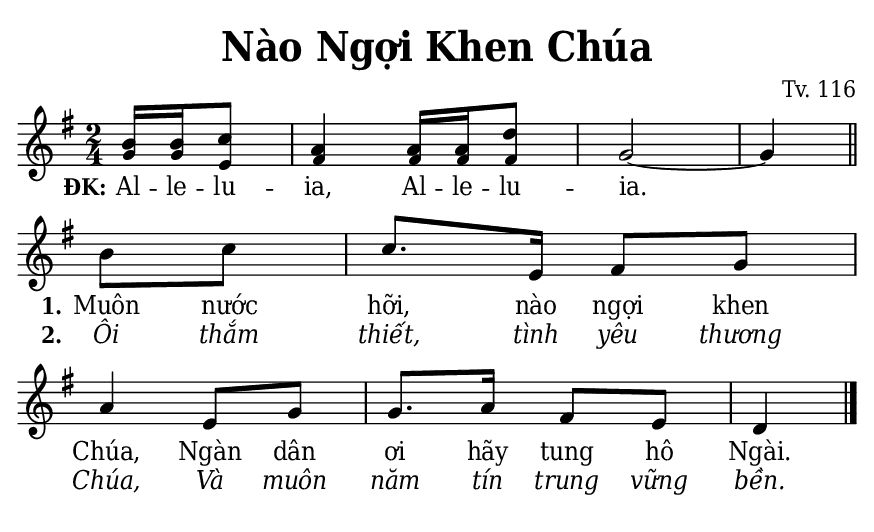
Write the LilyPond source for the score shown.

% Cài đặt chung\
\version "2.22.1"
\include "english.ly"

\header {
  title = \markup { \fontsize #1 "Nào Ngợi Khen Chúa" }
  composer = "Tv. 116"
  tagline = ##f
}

% Nhạc phiên khúc
nhacPhienKhucSop = \relative c'' {
  \partial 4 b16 b c8 |
  a4 a16 a d8 |
  g,2 ~ |
  g4 \bar "||" \break
  
  b8 c |
  c8. e,16 fs8 g |
  a4 e8 g |
  g8. a16 fs8 e |
  d4 \bar "|."
}

nhacPhienKhucAlto = \relative c'' {
  g16 g e8 |
  fs4 fs16 fs fs8 |
  g2 ~ |
  g4
}

% Lời phiên khúc
loiPhienKhucSop = \lyrics {
  \set stanza = "ĐK:"
  Al -- le -- lu -- ia,
  Al -- le -- lu -- ia.
  <<
    {
      \set stanza = "1."
      Muôn nước hỡi, nào ngợi khen Chúa,
      Ngàn dân ơi hãy tung hô Ngài.
    }
    \new Lyrics {
	    \set associatedVoice = "beSop"
	    \set stanza = "2."
      \override Lyrics.LyricText.font-shape = #'italic
	    Ôi thắm thiết, tình yêu thương Chúa,
	    Và muôn năm tín trung vững bền.
    }
  >>
}

% Dàn trang
\paper {
  #(set-paper-size "a5")
  top-margin = 3\mm
  bottom-margin = 3\mm
  left-margin = 3\mm
  right-margin = 3\mm
  indent = #0
  #(define fonts
	 (make-pango-font-tree "Deja Vu Serif Condensed"
	 		       "Deja Vu Serif Condensed"
			       "Deja Vu Serif Condensed"
			       (/ 20 20)))
  print-page-number = ##f
  system-system-spacing = #'((basic-distance . 0.1) (padding . 2))
}

TongNhip = {
  \key g \major \time 2/4
  \set Timing.beamExceptions = #'()
  \set Timing.baseMoment = #(ly:make-moment 1/4)
}

% Đổi kích thước nốt cho bè phụ
notBePhu =
#(define-music-function (font-size music) (number? ly:music?)
   (for-some-music
     (lambda (m)
       (if (music-is-of-type? m 'rhythmic-event)
           (begin
             (set! (ly:music-property m 'tweaks)
                   (cons `(font-size . ,font-size)
                         (ly:music-property m 'tweaks)))
             #t)
           #f))
     music)
   music)

\score {
  \new ChoirStaff <<
    \new Staff \with {
        \consists "Merge_rests_engraver"
        printPartCombineTexts = ##f
      }
      <<
      \new Voice \TongNhip \partCombine 
        \nhacPhienKhucSop
        \notBePhu -1 { \nhacPhienKhucAlto }
      \new NullVoice = beSop \nhacPhienKhucSop
      \new Lyrics \lyricsto beSop \loiPhienKhucSop
      >>
  >>
  \layout {
    \override Lyrics.LyricSpace.minimum-distance = #3
    \override LyricHyphen.minimum-distance = #2
    \override Score.BarNumber.break-visibility = ##(#f #f #f)
    \override Score.SpacingSpanner.uniform-stretching = ##t
  } 
}
